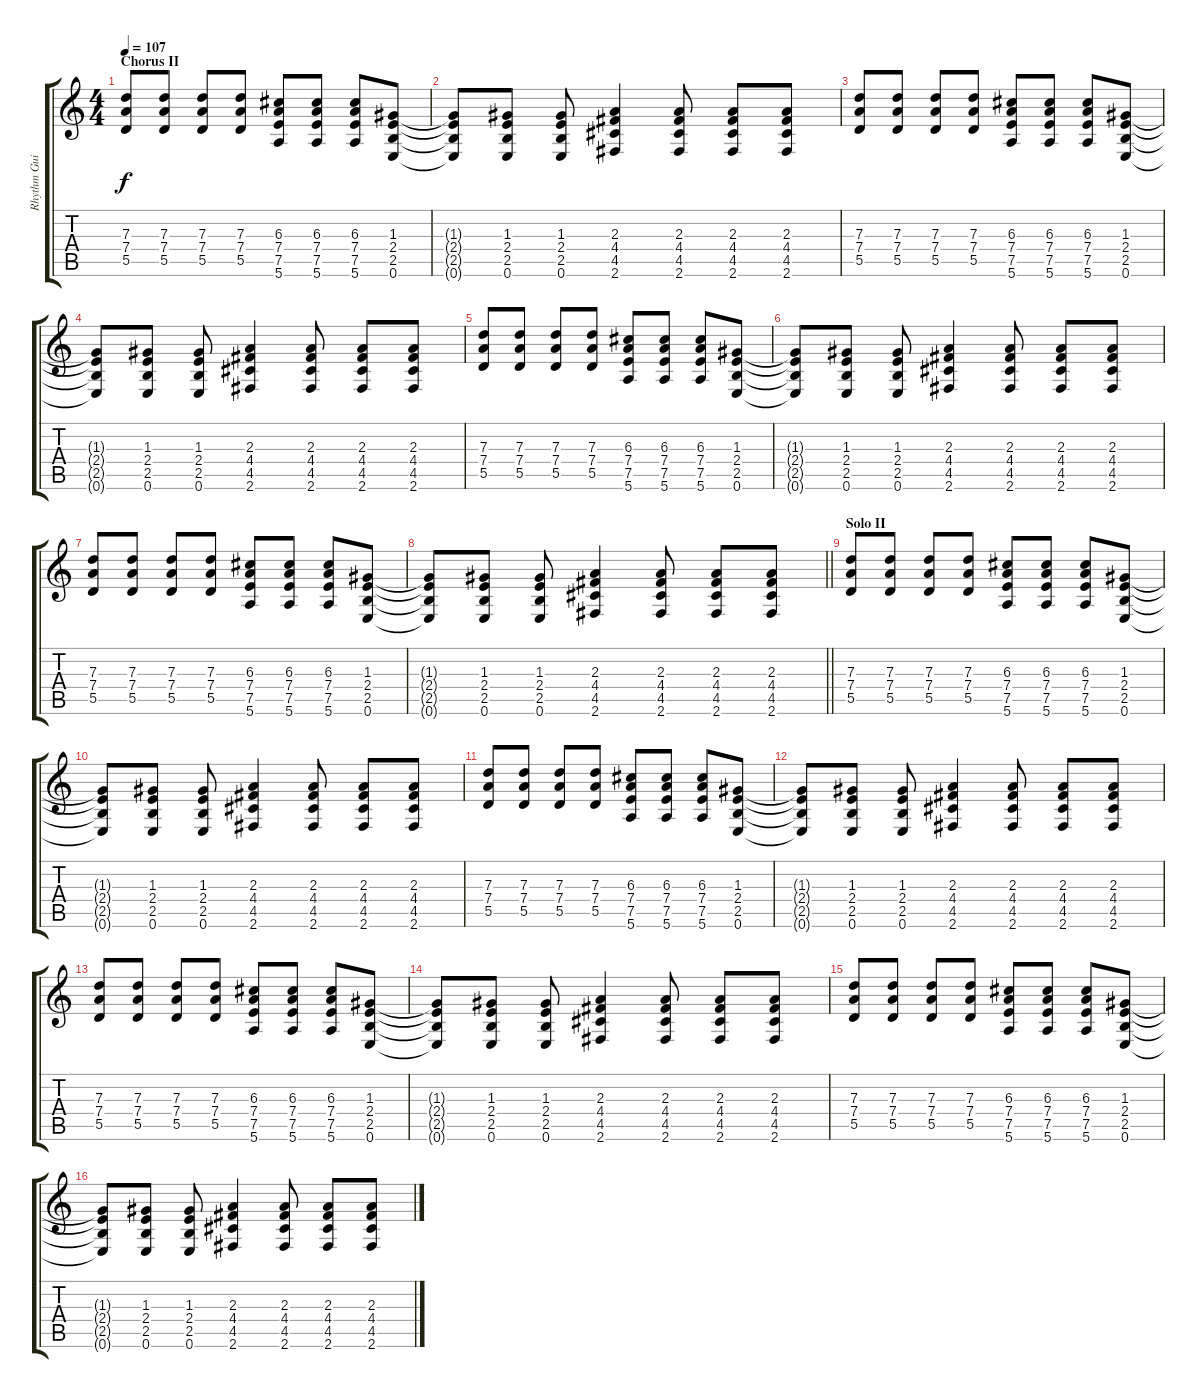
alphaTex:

\track ("Rhythm Guitar" "Rhythm Gui") {instrument overdrivenguitar}
\staff {score tabs}
\tuning (E4 B3 G3 D3 A2 E2) {hide}
\ts (4 4)
\section ("" "Chorus II")
\tempo 107
\clef g2
\ks c
(7.3 7.4 5.5).8{dy f} (7.3 7.4 5.5).8 (7.3 7.4 5.5).8 (7.3 7.4 5.5).8 (6.3 7.4 7.5 5.6).8 (6.3 7.4 7.5 5.6).8 (6.3 7.4 7.5 5.6).8 (1.3 2.4 2.5 0.6).8 |
(1.3{t} 2.4{t} 2.5{t} 0.6{t}).8 (1.3 2.4 2.5 0.6).8 (1.3 2.4 2.5 0.6).8 (2.3 4.4 4.5 2.6).4 (2.3 4.4 4.5 2.6).8 (2.3 4.4 4.5 2.6).8 (2.3 4.4 4.5 2.6).8 |
(7.3 7.4 5.5).8 (7.3 7.4 5.5).8 (7.3 7.4 5.5).8 (7.3 7.4 5.5).8 (6.3 7.4 7.5 5.6).8 (6.3 7.4 7.5 5.6).8 (6.3 7.4 7.5 5.6).8 (1.3 2.4 2.5 0.6).8 |
(1.3{t} 2.4{t} 2.5{t} 0.6{t}).8 (1.3 2.4 2.5 0.6).8 (1.3 2.4 2.5 0.6).8 (2.3 4.4 4.5 2.6).4 (2.3 4.4 4.5 2.6).8 (2.3 4.4 4.5 2.6).8 (2.3 4.4 4.5 2.6).8 |
(7.3 7.4 5.5).8 (7.3 7.4 5.5).8 (7.3 7.4 5.5).8 (7.3 7.4 5.5).8 (6.3 7.4 7.5 5.6).8 (6.3 7.4 7.5 5.6).8 (6.3 7.4 7.5 5.6).8 (1.3 2.4 2.5 0.6).8 |
(1.3{t} 2.4{t} 2.5{t} 0.6{t}).8 (1.3 2.4 2.5 0.6).8 (1.3 2.4 2.5 0.6).8 (2.3 4.4 4.5 2.6).4 (2.3 4.4 4.5 2.6).8 (2.3 4.4 4.5 2.6).8 (2.3 4.4 4.5 2.6).8 |
(7.3 7.4 5.5).8 (7.3 7.4 5.5).8 (7.3 7.4 5.5).8 (7.3 7.4 5.5).8 (6.3 7.4 7.5 5.6).8 (6.3 7.4 7.5 5.6).8 (6.3 7.4 7.5 5.6).8 (1.3 2.4 2.5 0.6).8 |
\barLineRight lightlight
(1.3{t} 2.4{t} 2.5{t} 0.6{t}).8 (1.3 2.4 2.5 0.6).8 (1.3 2.4 2.5 0.6).8 (2.3 4.4 4.5 2.6).4 (2.3 4.4 4.5 2.6).8 (2.3 4.4 4.5 2.6).8 (2.3 4.4 4.5 2.6).8 |
\section ("" "Solo II")
(7.3 7.4 5.5).8 (7.3 7.4 5.5).8 (7.3 7.4 5.5).8 (7.3 7.4 5.5).8 (6.3 7.4 7.5 5.6).8 (6.3 7.4 7.5 5.6).8 (6.3 7.4 7.5 5.6).8 (1.3 2.4 2.5 0.6).8 |
(1.3{t} 2.4{t} 2.5{t} 0.6{t}).8 (1.3 2.4 2.5 0.6).8 (1.3 2.4 2.5 0.6).8 (2.3 4.4 4.5 2.6).4 (2.3 4.4 4.5 2.6).8 (2.3 4.4 4.5 2.6).8 (2.3 4.4 4.5 2.6).8 |
(7.3 7.4 5.5).8 (7.3 7.4 5.5).8 (7.3 7.4 5.5).8 (7.3 7.4 5.5).8 (6.3 7.4 7.5 5.6).8 (6.3 7.4 7.5 5.6).8 (6.3 7.4 7.5 5.6).8 (1.3 2.4 2.5 0.6).8 |
(1.3{t} 2.4{t} 2.5{t} 0.6{t}).8 (1.3 2.4 2.5 0.6).8 (1.3 2.4 2.5 0.6).8 (2.3 4.4 4.5 2.6).4 (2.3 4.4 4.5 2.6).8 (2.3 4.4 4.5 2.6).8 (2.3 4.4 4.5 2.6).8 |
(7.3 7.4 5.5).8 (7.3 7.4 5.5).8 (7.3 7.4 5.5).8 (7.3 7.4 5.5).8 (6.3 7.4 7.5 5.6).8 (6.3 7.4 7.5 5.6).8 (6.3 7.4 7.5 5.6).8 (1.3 2.4 2.5 0.6).8 |
(1.3{t} 2.4{t} 2.5{t} 0.6{t}).8 (1.3 2.4 2.5 0.6).8 (1.3 2.4 2.5 0.6).8 (2.3 4.4 4.5 2.6).4 (2.3 4.4 4.5 2.6).8 (2.3 4.4 4.5 2.6).8 (2.3 4.4 4.5 2.6).8 |
(7.3 7.4 5.5).8 (7.3 7.4 5.5).8 (7.3 7.4 5.5).8 (7.3 7.4 5.5).8 (6.3 7.4 7.5 5.6).8 (6.3 7.4 7.5 5.6).8 (6.3 7.4 7.5 5.6).8 (1.3 2.4 2.5 0.6).8 |
(1.3{t} 2.4{t} 2.5{t} 0.6{t}).8 (1.3 2.4 2.5 0.6).8 (1.3 2.4 2.5 0.6).8 (2.3 4.4 4.5 2.6).4 (2.3 4.4 4.5 2.6).8 (2.3 4.4 4.5 2.6).8 (2.3 4.4 4.5 2.6).8
